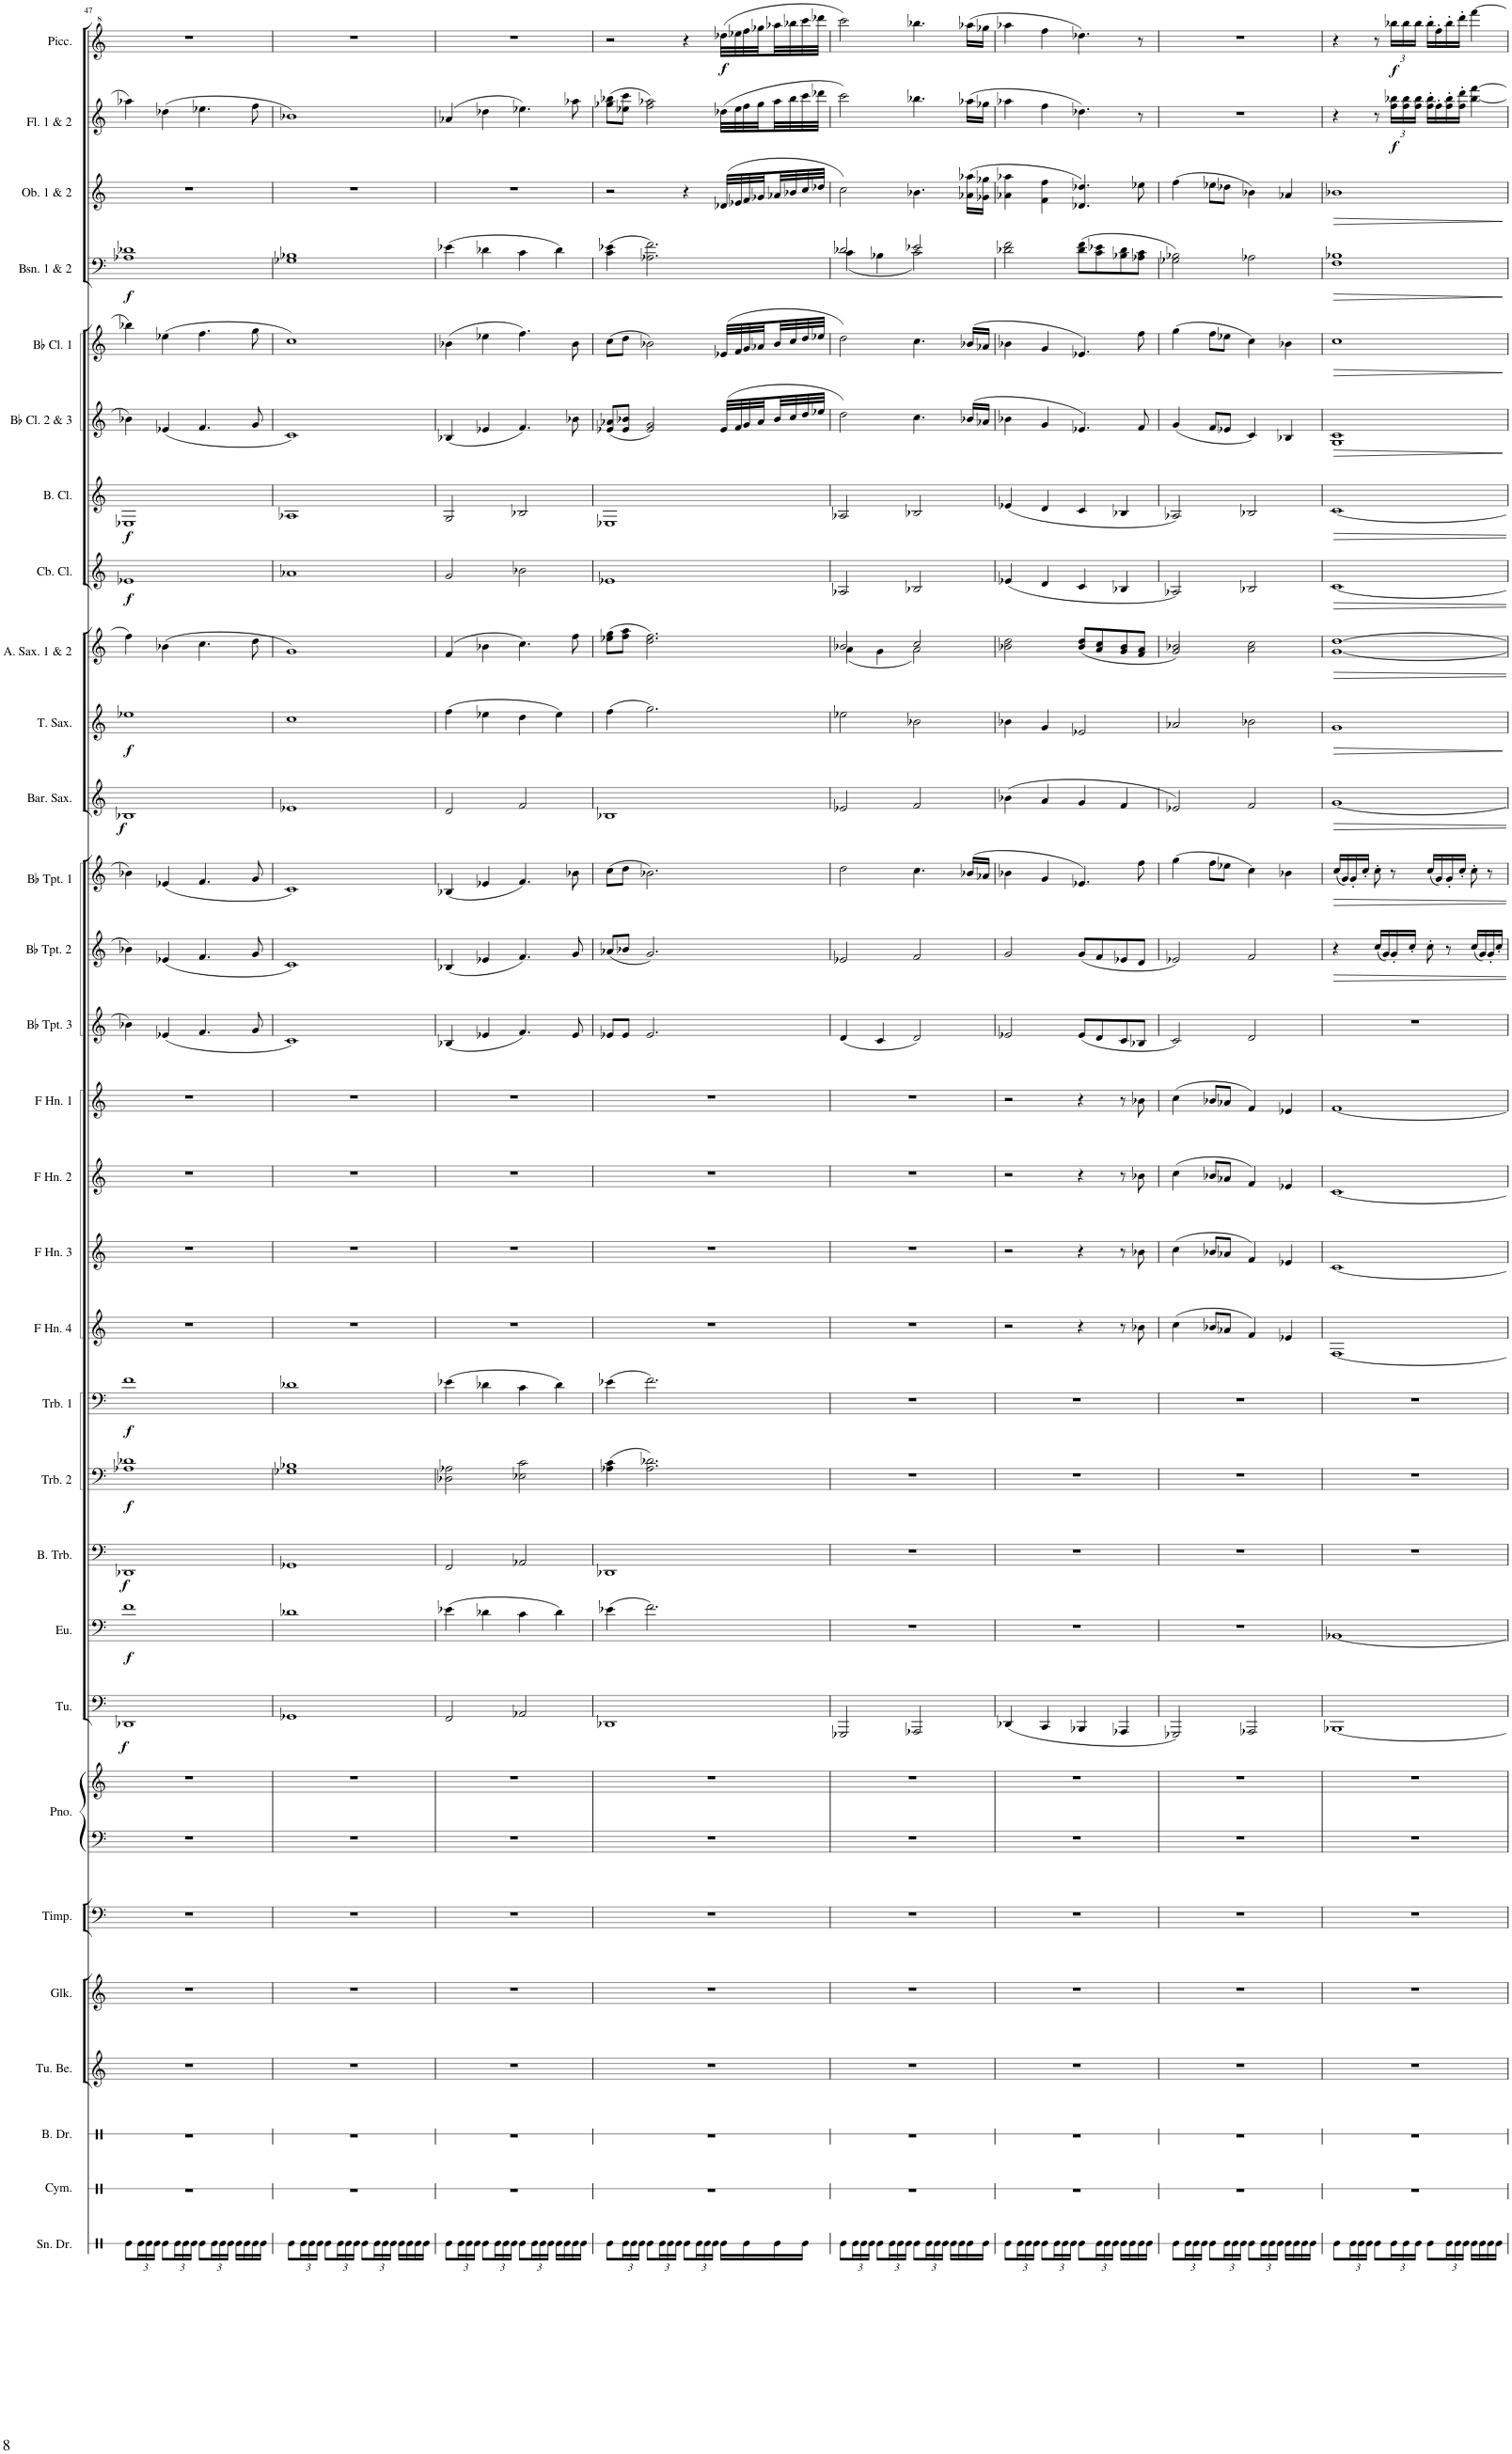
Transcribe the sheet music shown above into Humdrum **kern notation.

**kern	**kern	**kern	**kern	**kern	**kern	**kern	**kern	**kern	**dynam	**kern	**dynam	**kern	**dynam	**kern	**dynam	**kern	**dynam	**kern	**kern	**kern	**kern	**kern	**kern	**kern	**kern	**dynam	**kern	**dynam	**kern	**kern	**dynam	**kern	**dynam	**kern	**dynam	**kern	**dynam	**kern	**dynam	**kern	**dynam	**kern	**dynam	**kern	**dynam
*part30	*part29	*part28	*part27	*part26	*part25	*part24	*part24	*part23	*part23	*part22	*part22	*part21	*part21	*part20	*part20	*part19	*part19	*part18	*part17	*part16	*part15	*part14	*part13	*part12	*part11	*part11	*part10	*part10	*part9	*part8	*part8	*part7	*part7	*part6	*part6	*part5	*part5	*part4	*part4	*part3	*part3	*part2	*part2	*part1	*part1
*staff31	*staff30	*staff29	*staff28	*staff27	*staff26	*staff25	*staff24	*staff23	*staff23	*staff22	*staff22	*staff21	*staff21	*staff20	*staff20	*staff19	*staff19	*staff18	*staff17	*staff16	*staff15	*staff14	*staff13	*staff12	*staff11	*staff11	*staff10	*staff10	*staff9	*staff8	*staff8	*staff7	*staff7	*staff6	*staff6	*staff5	*staff5	*staff4	*staff4	*staff3	*staff3	*staff2	*staff2	*staff1	*staff1
*I"Snare Drum	*I"Cymbal	*I"Bass Drum	*I"Tubular Bells	*I"Glockenspiel	*I"Timpani	*I"Piano	*	*I"Tuba	*	*I"Euphonium	*	*I"Bass Trombone	*	*I"Trombone 2	*	*I"Trombone 1	*	*I"F Horn 4	*I"F Horn 3	*I"F Horn 2	*I"F Horn 1	*I"Bb Trumpet 3	*I"Bb Trumpet 2	*I"Bb Trumpet 1	*I"Baritone Saxophone	*	*I"Tenor Saxophone	*	*I"Alto Saxophone 1 &amp; 2	*I"Contrabass Clarinet	*	*I"Bass Clarinet	*	*I"Bb Clarinet 2 &amp; 3	*	*I"Bb Clarinet 1	*	*I"Bassoon 1 &amp; 2	*	*I"Oboe 1 &amp; 2	*	*I"Flute 1 &amp; 2	*	*I"Piccolo	*
*I'Sn. Dr.	*I'Cym.	*I'B. Dr.	*I'Tu. Be.	*I'Glk.	*I'Timp.	*I'Pno.	*	*I'Tu.	*	*I'Eu.	*	*I'B. Trb.	*	*I'Trb. 2	*	*I'Trb. 1	*	*I'F Hn. 4	*I'F Hn. 3	*I'F Hn. 2	*I'F Hn. 1	*I'Bb Tpt. 3	*I'Bb Tpt. 2	*I'Bb Tpt. 1	*I'Bar. Sax.	*	*I'T. Sax.	*	*I'A. Sax. 1 &amp; 2	*I'Cb. Cl.	*	*I'B. Cl.	*	*I'Bb Cl. 2 &amp; 3	*	*I'Bb Cl. 1	*	*I'Bsn. 1 &amp; 2	*	*I'Ob. 1 &amp; 2	*	*I'Fl. 1 &amp; 2	*	*I'Picc.	*
!!LO:PB:g=z
*clefX	*clefX	*clefX	*clefG2	*clefG2	*clefF4	*clefF4	*clefG2	*clefF4	*	*clefF4	*	*clefF4	*	*clefF4	*	*clefF4	*	*clefG2	*clefG2	*clefG2	*clefG2	*clefG2	*clefG2	*clefG2	*clefG2	*	*clefG2	*	*clefG2	*clefG2	*	*clefG2	*	*clefG2	*	*clefG2	*	*clefF4	*	*clefG2	*	*clefG2	*	*clefG^2	*
*	*	*	*	*Trd-14c-24	*	*	*	*	*	*	*	*	*	*	*	*	*	*Trd4c7	*Trd4c7	*Trd4c7	*Trd4c7	*Trd1c2	*Trd1c2	*Trd1c2	*Trd12c21	*	*Trd8c14	*	*Trd5c9	*Trd15c26	*	*Trd8c14	*	*Trd1c2	*	*Trd1c2	*	*	*	*	*	*	*	*Trd-7c-12	*
*k[]	*k[]	*k[]	*k[]	*k[]	*k[]	*k[]	*k[]	*k[]	*	*k[]	*	*k[]	*	*k[]	*	*k[]	*	*k[]	*k[]	*k[]	*k[]	*k[]	*k[]	*k[]	*k[]	*	*k[]	*	*k[]	*k[]	*	*k[]	*	*k[]	*	*k[]	*	*k[]	*	*k[]	*	*k[]	*	*k[]	*
*M4/4	*M4/4	*M4/4	*M4/4	*M4/4	*M4/4	*M4/4	*M4/4	*M4/4	*	*M4/4	*	*M4/4	*	*M4/4	*	*M4/4	*	*M4/4	*M4/4	*M4/4	*M4/4	*M4/4	*M4/4	*M4/4	*M4/4	*	*M4/4	*	*M4/4	*M4/4	*	*M4/4	*	*M4/4	*	*M4/4	*	*M4/4	*	*M4/4	*	*M4/4	*	*M4/4	*
=47	=47	=47	=47	=47	=47	=47	=47	=47	=47	=47	=47	=47	=47	=47	=47	=47	=47	=47	=47	=47	=47	=47	=47	=47	=47	=47	=47	=47	=47	=47	=47	=47	=47	=47	=47	=47	=47	=47	=47	=47	=47	=47	=47	=47	=47
!	!	!	!	!	!	!	!	!	!LO:DY:b	!	!LO:DY:b	!	!LO:DY:b	!	!LO:DY:b	!	!LO:DY:b	!	!	!	!	!	!	!	!	!LO:DY:b	!	!LO:DY:b	!	!	!LO:DY:b	!	!LO:DY:b	!	!	!	!	!	!LO:DY:b	!	!	!	!	!	!
8Re\L	1r	1r	1r	1r	1r	1r	1r	1DD-X	f	1f	f	1DD-X	f	1A-X 1d-X	f	1f	f	1r	1r	1r	1r	4b-X\	4b-X\	4b-X\	1B-X	f	1ee-X	f	4ff\	1e-X	f	1E-X	f	4b-X\	.	4bb-X\	.	1A-X 1d-X	f	1r	.	4aa-X\	.	1r	.
*Xbrackettup	*	*	*	*	*	*	*	*	*	*	*	*	*	*	*	*	*	*	*	*	*	*	*	*	*	*	*	*	*	*	*	*	*	*	*	*	*	*	*	*	*	*	*	*	*
24Re\L	.	.	.	.	.	.	.	.	.	.	.	.	.	.	.	.	.	.	.	.	.	.	.	.	.	.	.	.	.	.	.	.	.	.	.	.	.	.	.	.	.	.	.	.	.
24Re\	.	.	.	.	.	.	.	.	.	.	.	.	.	.	.	.	.	.	.	.	.	.	.	.	.	.	.	.	.	.	.	.	.	.	.	.	.	.	.	.	.	.	.	.	.
24Re\JJ	.	.	.	.	.	.	.	.	.	.	.	.	.	.	.	.	.	.	.	.	.	.	.	.	.	.	.	.	.	.	.	.	.	.	.	.	.	.	.	.	.	.	.	.	.
8Re\L	.	.	.	.	.	.	.	.	.	.	.	.	.	.	.	.	.	.	.	.	.	(4e-X/	(4e-X/	(4e-X/	.	.	.	.	(4b-X\	.	.	.	.	(4e-X/	.	(4ee-X\	.	.	.	.	.	(4dd-X\	.	.	.
24Re\L	.	.	.	.	.	.	.	.	.	.	.	.	.	.	.	.	.	.	.	.	.	.	.	.	.	.	.	.	.	.	.	.	.	.	.	.	.	.	.	.	.	.	.	.	.
24Re\	.	.	.	.	.	.	.	.	.	.	.	.	.	.	.	.	.	.	.	.	.	.	.	.	.	.	.	.	.	.	.	.	.	.	.	.	.	.	.	.	.	.	.	.	.
24Re\JJ	.	.	.	.	.	.	.	.	.	.	.	.	.	.	.	.	.	.	.	.	.	.	.	.	.	.	.	.	.	.	.	.	.	.	.	.	.	.	.	.	.	.	.	.	.
8Re\L	.	.	.	.	.	.	.	.	.	.	.	.	.	.	.	.	.	.	.	.	.	4.f/	4.f/	4.f/	.	.	.	.	4.cc\	.	.	.	.	4.f/	.	4.ff\	.	.	.	.	.	4.ee-X\	.	.	.
24Re\L	.	.	.	.	.	.	.	.	.	.	.	.	.	.	.	.	.	.	.	.	.	.	.	.	.	.	.	.	.	.	.	.	.	.	.	.	.	.	.	.	.	.	.	.	.
24Re\	.	.	.	.	.	.	.	.	.	.	.	.	.	.	.	.	.	.	.	.	.	.	.	.	.	.	.	.	.	.	.	.	.	.	.	.	.	.	.	.	.	.	.	.	.
24Re\JJ	.	.	.	.	.	.	.	.	.	.	.	.	.	.	.	.	.	.	.	.	.	.	.	.	.	.	.	.	.	.	.	.	.	.	.	.	.	.	.	.	.	.	.	.	.
16Re\LL	.	.	.	.	.	.	.	.	.	.	.	.	.	.	.	.	.	.	.	.	.	.	.	.	.	.	.	.	.	.	.	.	.	.	.	.	.	.	.	.	.	.	.	.	.
16Re\	.	.	.	.	.	.	.	.	.	.	.	.	.	.	.	.	.	.	.	.	.	.	.	.	.	.	.	.	.	.	.	.	.	.	.	.	.	.	.	.	.	.	.	.	.
16Re\	.	.	.	.	.	.	.	.	.	.	.	.	.	.	.	.	.	.	.	.	.	8g/	8g/	8g/	.	.	.	.	8dd\	.	.	.	.	8g/	.	8gg\	.	.	.	.	.	8ff\	.	.	.
16Re\JJ	.	.	.	.	.	.	.	.	.	.	.	.	.	.	.	.	.	.	.	.	.	.	.	.	.	.	.	.	.	.	.	.	.	.	.	.	.	.	.	.	.	.	.	.	.
=48	=48	=48	=48	=48	=48	=48	=48	=48	=48	=48	=48	=48	=48	=48	=48	=48	=48	=48	=48	=48	=48	=48	=48	=48	=48	=48	=48	=48	=48	=48	=48	=48	=48	=48	=48	=48	=48	=48	=48	=48	=48	=48	=48	=48	=48
8Re\L	1r	1r	1r	1r	1r	1r	1r	1GG-X	.	1d-X	.	1GG-X	.	1G-X 1B-X	.	1d-X	.	1r	1r	1r	1r	1c)	1c)	1c)	1e-X	.	1cc	.	1g)	1a-X	.	1A-X	.	1c)	.	1cc)	.	1G-X 1B-X	.	1r	.	1b-X)	.	1r	.
24Re\L	.	.	.	.	.	.	.	.	.	.	.	.	.	.	.	.	.	.	.	.	.	.	.	.	.	.	.	.	.	.	.	.	.	.	.	.	.	.	.	.	.	.	.	.	.
24Re\	.	.	.	.	.	.	.	.	.	.	.	.	.	.	.	.	.	.	.	.	.	.	.	.	.	.	.	.	.	.	.	.	.	.	.	.	.	.	.	.	.	.	.	.	.
24Re\JJ	.	.	.	.	.	.	.	.	.	.	.	.	.	.	.	.	.	.	.	.	.	.	.	.	.	.	.	.	.	.	.	.	.	.	.	.	.	.	.	.	.	.	.	.	.
8Re\L	.	.	.	.	.	.	.	.	.	.	.	.	.	.	.	.	.	.	.	.	.	.	.	.	.	.	.	.	.	.	.	.	.	.	.	.	.	.	.	.	.	.	.	.	.
24Re\L	.	.	.	.	.	.	.	.	.	.	.	.	.	.	.	.	.	.	.	.	.	.	.	.	.	.	.	.	.	.	.	.	.	.	.	.	.	.	.	.	.	.	.	.	.
24Re\	.	.	.	.	.	.	.	.	.	.	.	.	.	.	.	.	.	.	.	.	.	.	.	.	.	.	.	.	.	.	.	.	.	.	.	.	.	.	.	.	.	.	.	.	.
24Re\JJ	.	.	.	.	.	.	.	.	.	.	.	.	.	.	.	.	.	.	.	.	.	.	.	.	.	.	.	.	.	.	.	.	.	.	.	.	.	.	.	.	.	.	.	.	.
8Re\L	.	.	.	.	.	.	.	.	.	.	.	.	.	.	.	.	.	.	.	.	.	.	.	.	.	.	.	.	.	.	.	.	.	.	.	.	.	.	.	.	.	.	.	.	.
24Re\L	.	.	.	.	.	.	.	.	.	.	.	.	.	.	.	.	.	.	.	.	.	.	.	.	.	.	.	.	.	.	.	.	.	.	.	.	.	.	.	.	.	.	.	.	.
24Re\	.	.	.	.	.	.	.	.	.	.	.	.	.	.	.	.	.	.	.	.	.	.	.	.	.	.	.	.	.	.	.	.	.	.	.	.	.	.	.	.	.	.	.	.	.
24Re\JJ	.	.	.	.	.	.	.	.	.	.	.	.	.	.	.	.	.	.	.	.	.	.	.	.	.	.	.	.	.	.	.	.	.	.	.	.	.	.	.	.	.	.	.	.	.
16Re\LL	.	.	.	.	.	.	.	.	.	.	.	.	.	.	.	.	.	.	.	.	.	.	.	.	.	.	.	.	.	.	.	.	.	.	.	.	.	.	.	.	.	.	.	.	.
16Re\	.	.	.	.	.	.	.	.	.	.	.	.	.	.	.	.	.	.	.	.	.	.	.	.	.	.	.	.	.	.	.	.	.	.	.	.	.	.	.	.	.	.	.	.	.
16Re\	.	.	.	.	.	.	.	.	.	.	.	.	.	.	.	.	.	.	.	.	.	.	.	.	.	.	.	.	.	.	.	.	.	.	.	.	.	.	.	.	.	.	.	.	.
16Re\JJ	.	.	.	.	.	.	.	.	.	.	.	.	.	.	.	.	.	.	.	.	.	.	.	.	.	.	.	.	.	.	.	.	.	.	.	.	.	.	.	.	.	.	.	.	.
=49	=49	=49	=49	=49	=49	=49	=49	=49	=49	=49	=49	=49	=49	=49	=49	=49	=49	=49	=49	=49	=49	=49	=49	=49	=49	=49	=49	=49	=49	=49	=49	=49	=49	=49	=49	=49	=49	=49	=49	=49	=49	=49	=49	=49	=49
8Re\L	1r	1r	1r	1r	1r	1r	1r	2FF/	.	(4e-X\	.	2FF/	.	2D-X\ 2A-X\	.	(4e-X\	.	1r	1r	1r	1r	(4B-X/	(4B-X/	(4B-X/	2d/	.	(4ff\	.	(4f/	2g/	.	2G/	.	(4B-X/	.	(4b-X\	.	(4e-X\	.	1r	.	(4a-X/	.	1r	.
24Re\L	.	.	.	.	.	.	.	.	.	.	.	.	.	.	.	.	.	.	.	.	.	.	.	.	.	.	.	.	.	.	.	.	.	.	.	.	.	.	.	.	.	.	.	.	.
24Re\	.	.	.	.	.	.	.	.	.	.	.	.	.	.	.	.	.	.	.	.	.	.	.	.	.	.	.	.	.	.	.	.	.	.	.	.	.	.	.	.	.	.	.	.	.
24Re\JJ	.	.	.	.	.	.	.	.	.	.	.	.	.	.	.	.	.	.	.	.	.	.	.	.	.	.	.	.	.	.	.	.	.	.	.	.	.	.	.	.	.	.	.	.	.
8Re\L	.	.	.	.	.	.	.	.	.	4d-X\	.	.	.	.	.	4d-X\	.	.	.	.	.	4e-X/	4e-X/	4e-X/	.	.	4ee-X\	.	4b-X\	.	.	.	.	4e-X/	.	4ee-X\	.	4d-X\	.	.	.	4dd-X\	.	.	.
24Re\L	.	.	.	.	.	.	.	.	.	.	.	.	.	.	.	.	.	.	.	.	.	.	.	.	.	.	.	.	.	.	.	.	.	.	.	.	.	.	.	.	.	.	.	.	.
24Re\	.	.	.	.	.	.	.	.	.	.	.	.	.	.	.	.	.	.	.	.	.	.	.	.	.	.	.	.	.	.	.	.	.	.	.	.	.	.	.	.	.	.	.	.	.
24Re\JJ	.	.	.	.	.	.	.	.	.	.	.	.	.	.	.	.	.	.	.	.	.	.	.	.	.	.	.	.	.	.	.	.	.	.	.	.	.	.	.	.	.	.	.	.	.
8Re\L	.	.	.	.	.	.	.	2AA-X/	.	4c\	.	2AA-X/	.	2E-X\ 2c\	.	4c\	.	.	.	.	.	4.f/)	4.f/)	4.f/)	2f/	.	4dd\	.	4.cc\)	2b-X\	.	2B-X/	.	4.f/)	.	4.ff\)	.	4c\	.	.	.	4.ee-X\)	.	.	.
24Re\L	.	.	.	.	.	.	.	.	.	.	.	.	.	.	.	.	.	.	.	.	.	.	.	.	.	.	.	.	.	.	.	.	.	.	.	.	.	.	.	.	.	.	.	.	.
24Re\	.	.	.	.	.	.	.	.	.	.	.	.	.	.	.	.	.	.	.	.	.	.	.	.	.	.	.	.	.	.	.	.	.	.	.	.	.	.	.	.	.	.	.	.	.
24Re\JJ	.	.	.	.	.	.	.	.	.	.	.	.	.	.	.	.	.	.	.	.	.	.	.	.	.	.	.	.	.	.	.	.	.	.	.	.	.	.	.	.	.	.	.	.	.
16Re\LL	.	.	.	.	.	.	.	.	.	4d-\)	.	.	.	.	.	4d-\)	.	.	.	.	.	.	.	.	.	.	4ee-\)	.	.	.	.	.	.	.	.	.	.	4d-\)	.	.	.	.	.	.	.
16Re\	.	.	.	.	.	.	.	.	.	.	.	.	.	.	.	.	.	.	.	.	.	.	.	.	.	.	.	.	.	.	.	.	.	.	.	.	.	.	.	.	.	.	.	.	.
16Re\	.	.	.	.	.	.	.	.	.	.	.	.	.	.	.	.	.	.	.	.	.	8e-/	8g/	8b-X\	.	.	.	.	8ff\	.	.	.	.	8b-X\	.	8b-\	.	.	.	.	.	8aa-X\	.	.	.
16Re\JJ	.	.	.	.	.	.	.	.	.	.	.	.	.	.	.	.	.	.	.	.	.	.	.	.	.	.	.	.	.	.	.	.	.	.	.	.	.	.	.	.	.	.	.	.	.
=50	=50	=50	=50	=50	=50	=50	=50	=50	=50	=50	=50	=50	=50	=50	=50	=50	=50	=50	=50	=50	=50	=50	=50	=50	=50	=50	=50	=50	=50	=50	=50	=50	=50	=50	=50	=50	=50	=50	=50	=50	=50	=50	=50	=50	=50
8Re\L	1r	1r	1r	1r	1r	1r	1r	1DD-X	.	(4e-X\	.	1DD-X	.	(4A-X\ 4c\	.	(4e-X\	.	1r	1r	1r	1r	8e-X/L	(8a-X/L	(8cc\L	1B-X	.	(4ff\	.	(8ee-X\ 8gg\L	1e-X	.	1E-X	.	(8e-X/ 8a-X/L	.	(8cc\L	.	(4c\ 4e-X\	.	2r	.	(8gg-X\ 8bb-X\L	.	2r	.
24Re\L	.	.	.	.	.	.	.	.	.	.	.	.	.	.	.	.	.	.	.	.	.	8e-/J	8b-X/J	8dd\J	.	.	.	.	8ff\ 8aa\J	.	.	.	.	8e-/ 8b-X/J	.	8dd\J	.	.	.	.	.	8ee-X\ 8ccc\J	.	.	.
24Re\	.	.	.	.	.	.	.	.	.	.	.	.	.	.	.	.	.	.	.	.	.	.	.	.	.	.	.	.	.	.	.	.	.	.	.	.	.	.	.	.	.	.	.	.	.
24Re\JJ	.	.	.	.	.	.	.	.	.	.	.	.	.	.	.	.	.	.	.	.	.	.	.	.	.	.	.	.	.	.	.	.	.	.	.	.	.	.	.	.	.	.	.	.	.
8Re\L	.	.	.	.	.	.	.	.	.	2.f\)	.	.	.	2.A-\ 2.d-X\)	.	2.f\)	.	.	.	.	.	2.e-/	2.g/)	2.b-X\)	.	.	2.gg\)	.	2.dd\ 2.ff\)	.	.	.	.	2e-/ 2g/)	.	2b-X\)	.	2.A-X\ 2.f\)	.	.	.	2ff\ 2aa-X\)	.	.	.
24Re\L	.	.	.	.	.	.	.	.	.	.	.	.	.	.	.	.	.	.	.	.	.	.	.	.	.	.	.	.	.	.	.	.	.	.	.	.	.	.	.	.	.	.	.	.	.
24Re\	.	.	.	.	.	.	.	.	.	.	.	.	.	.	.	.	.	.	.	.	.	.	.	.	.	.	.	.	.	.	.	.	.	.	.	.	.	.	.	.	.	.	.	.	.
24Re\JJ	.	.	.	.	.	.	.	.	.	.	.	.	.	.	.	.	.	.	.	.	.	.	.	.	.	.	.	.	.	.	.	.	.	.	.	.	.	.	.	.	.	.	.	.	.
8Re\L	.	.	.	.	.	.	.	.	.	.	.	.	.	.	.	.	.	.	.	.	.	.	.	.	.	.	.	.	.	.	.	.	.	.	.	.	.	.	.	4r	.	.	.	4r	.
24Re\L	.	.	.	.	.	.	.	.	.	.	.	.	.	.	.	.	.	.	.	.	.	.	.	.	.	.	.	.	.	.	.	.	.	.	.	.	.	.	.	.	.	.	.	.	.
24Re\	.	.	.	.	.	.	.	.	.	.	.	.	.	.	.	.	.	.	.	.	.	.	.	.	.	.	.	.	.	.	.	.	.	.	.	.	.	.	.	.	.	.	.	.	.
24Re\JJ	.	.	.	.	.	.	.	.	.	.	.	.	.	.	.	.	.	.	.	.	.	.	.	.	.	.	.	.	.	.	.	.	.	.	.	.	.	.	.	.	.	.	.	.	.
!	!	!	!	!	!	!	!	!	!	!	!	!	!	!	!	!	!	!	!	!	!	!	!	!	!	!	!	!	!	!	!	!	!	!	!	!	!	!	!	!	!	!	!	!	!LO:DY:b
16Re\LL	.	.	.	.	.	.	.	.	.	.	.	.	.	.	.	.	.	.	.	.	.	.	.	.	.	.	.	.	.	.	.	.	.	(32e-/LLL	.	(32e-X/LLL	.	.	.	(32d-X/LLL	.	(32dd-X\LLL	.	(32ddd-X\LLL	f
.	.	.	.	.	.	.	.	.	.	.	.	.	.	.	.	.	.	.	.	.	.	.	.	.	.	.	.	.	.	.	.	.	.	32f/	.	32f/	.	.	.	32e-X/	.	32ee-\	.	32eee-X\	.
16Re\	.	.	.	.	.	.	.	.	.	.	.	.	.	.	.	.	.	.	.	.	.	.	.	.	.	.	.	.	.	.	.	.	.	32g/	.	32g/	.	.	.	32f/	.	32ff\	.	32fff\	.
.	.	.	.	.	.	.	.	.	.	.	.	.	.	.	.	.	.	.	.	.	.	.	.	.	.	.	.	.	.	.	.	.	.	32a-/	.	32a-X/	.	.	.	32g-X/	.	32gg-\	.	32ggg-X\	.
16Re\	.	.	.	.	.	.	.	.	.	.	.	.	.	.	.	.	.	.	.	.	.	.	.	.	.	.	.	.	.	.	.	.	.	32b-/	.	32b-/	.	.	.	32a-X/	.	32aa-\	.	32aaa-X\	.
.	.	.	.	.	.	.	.	.	.	.	.	.	.	.	.	.	.	.	.	.	.	.	.	.	.	.	.	.	.	.	.	.	.	32cc/	.	32cc/	.	.	.	32b-X/	.	32bb-\	.	32bbb-X\	.
16Re\JJ	.	.	.	.	.	.	.	.	.	.	.	.	.	.	.	.	.	.	.	.	.	.	.	.	.	.	.	.	.	.	.	.	.	32dd/	.	32dd/	.	.	.	32cc/	.	32ccc\	.	32cccc\	.
.	.	.	.	.	.	.	.	.	.	.	.	.	.	.	.	.	.	.	.	.	.	.	.	.	.	.	.	.	.	.	.	.	.	32ee-X/JJJ	.	32ee-X/JJJ	.	.	.	32dd-X/JJJ	.	32ddd-X\JJJ	.	32dddd-X\JJJ	.
=51	=51	=51	=51	=51	=51	=51	=51	=51	=51	=51	=51	=51	=51	=51	=51	=51	=51	=51	=51	=51	=51	=51	=51	=51	=51	=51	=51	=51	=51	=51	=51	=51	=51	=51	=51	=51	=51	=51	=51	=51	=51	=51	=51	=51	=51
*	*	*	*	*	*	*	*	*	*	*	*	*	*	*	*	*	*	*	*	*	*	*	*	*	*	*	*	*	*^	*	*	*	*	*	*	*	*	*^	*	*	*	*	*	*	*
8Re\L	1r	1r	1r	1r	1r	1r	1r	2GGG-X/	.	1r	.	1r	.	1r	.	1r	.	1r	1r	1r	1r	(4d/	2e-X/	2dd\	2e-X/	.	2ee-X\	.	2b-X/	(4a\	2A-X/	.	2A-X/	.	2dd\)	.	2dd\)	.	2d-X/	(4c\	.	2cc\)	.	2ccc\)	.	2cccc\)	.
24Re\L	.	.	.	.	.	.	.	.	.	.	.	.	.	.	.	.	.	.	.	.	.	.	.	.	.	.	.	.	.	.	.	.	.	.	.	.	.	.	.	.	.	.	.	.	.	.	.
24Re\	.	.	.	.	.	.	.	.	.	.	.	.	.	.	.	.	.	.	.	.	.	.	.	.	.	.	.	.	.	.	.	.	.	.	.	.	.	.	.	.	.	.	.	.	.	.	.
24Re\JJ	.	.	.	.	.	.	.	.	.	.	.	.	.	.	.	.	.	.	.	.	.	.	.	.	.	.	.	.	.	.	.	.	.	.	.	.	.	.	.	.	.	.	.	.	.	.	.
8Re\L	.	.	.	.	.	.	.	.	.	.	.	.	.	.	.	.	.	.	.	.	.	4c/	.	.	.	.	.	.	.	4g\	.	.	.	.	.	.	.	.	.	4B-X\	.	.	.	.	.	.	.
24Re\L	.	.	.	.	.	.	.	.	.	.	.	.	.	.	.	.	.	.	.	.	.	.	.	.	.	.	.	.	.	.	.	.	.	.	.	.	.	.	.	.	.	.	.	.	.	.	.
24Re\	.	.	.	.	.	.	.	.	.	.	.	.	.	.	.	.	.	.	.	.	.	.	.	.	.	.	.	.	.	.	.	.	.	.	.	.	.	.	.	.	.	.	.	.	.	.	.
24Re\JJ	.	.	.	.	.	.	.	.	.	.	.	.	.	.	.	.	.	.	.	.	.	.	.	.	.	.	.	.	.	.	.	.	.	.	.	.	.	.	.	.	.	.	.	.	.	.	.
8Re\L	.	.	.	.	.	.	.	2AAA-X/	.	.	.	.	.	.	.	.	.	.	.	.	.	2d/)	2f/	4.cc\	2f/	.	2b-X\	.	2cc/	2a\)	2B-X/	.	2B-X/	.	4.cc\	.	4.cc\	.	2e-X/	2c\)	.	4.b-X\	.	4.bb-X\	.	4.bbb-X\	.
24Re\L	.	.	.	.	.	.	.	.	.	.	.	.	.	.	.	.	.	.	.	.	.	.	.	.	.	.	.	.	.	.	.	.	.	.	.	.	.	.	.	.	.	.	.	.	.	.	.
24Re\	.	.	.	.	.	.	.	.	.	.	.	.	.	.	.	.	.	.	.	.	.	.	.	.	.	.	.	.	.	.	.	.	.	.	.	.	.	.	.	.	.	.	.	.	.	.	.
24Re\JJ	.	.	.	.	.	.	.	.	.	.	.	.	.	.	.	.	.	.	.	.	.	.	.	.	.	.	.	.	.	.	.	.	.	.	.	.	.	.	.	.	.	.	.	.	.	.	.
16Re\LL	.	.	.	.	.	.	.	.	.	.	.	.	.	.	.	.	.	.	.	.	.	.	.	.	.	.	.	.	.	.	.	.	.	.	.	.	.	.	.	.	.	.	.	.	.	.	.
16Re\	.	.	.	.	.	.	.	.	.	.	.	.	.	.	.	.	.	.	.	.	.	.	.	.	.	.	.	.	.	.	.	.	.	.	.	.	.	.	.	.	.	.	.	.	.	.	.
16Re\	.	.	.	.	.	.	.	.	.	.	.	.	.	.	.	.	.	.	.	.	.	.	.	(16b-X/LL	.	.	.	.	.	.	.	.	.	.	(16b-X/LL	.	(16b-X/LL	.	.	.	.	(16a-X\ 16aa-X\LL	.	(16aa-X\LL	.	(16aaa-X\LL	.
16Re\JJ	.	.	.	.	.	.	.	.	.	.	.	.	.	.	.	.	.	.	.	.	.	.	.	16a-X/JJ	.	.	.	.	.	.	.	.	.	.	16a-X/JJ	.	16a-X/JJ	.	.	.	.	16g-X\ 16gg-X\JJ	.	16gg-X\JJ	.	16ggg-X\JJ	.
*	*	*	*	*	*	*	*	*	*	*	*	*	*	*	*	*	*	*	*	*	*	*	*	*	*	*	*	*	*v	*v	*	*	*	*	*	*	*	*	*v	*v	*	*	*	*	*	*	*
=52	=52	=52	=52	=52	=52	=52	=52	=52	=52	=52	=52	=52	=52	=52	=52	=52	=52	=52	=52	=52	=52	=52	=52	=52	=52	=52	=52	=52	=52	=52	=52	=52	=52	=52	=52	=52	=52	=52	=52	=52	=52	=52	=52	=52	=52
8Re\L	1r	1r	1r	1r	1r	1r	1r	(4DD-X/	.	1r	.	1r	.	1r	.	1r	.	2r	2r	2r	2r	2e-X/	2g/	4b-X\	(4b-X\	.	4b-X\	.	2b-X\ 2dd\	(4e-X/	.	(4e-X/	.	4b-X\	.	4b-X\	.	2d-X\ 2f\	.	4a-X\ 4aa-X\	.	4aa-X\	.	4aaa-X\	.
24Re\L	.	.	.	.	.	.	.	.	.	.	.	.	.	.	.	.	.	.	.	.	.	.	.	.	.	.	.	.	.	.	.	.	.	.	.	.	.	.	.	.	.	.	.	.	.
24Re\	.	.	.	.	.	.	.	.	.	.	.	.	.	.	.	.	.	.	.	.	.	.	.	.	.	.	.	.	.	.	.	.	.	.	.	.	.	.	.	.	.	.	.	.	.
24Re\JJ	.	.	.	.	.	.	.	.	.	.	.	.	.	.	.	.	.	.	.	.	.	.	.	.	.	.	.	.	.	.	.	.	.	.	.	.	.	.	.	.	.	.	.	.	.
8Re\L	.	.	.	.	.	.	.	4CC/	.	.	.	.	.	.	.	.	.	.	.	.	.	.	.	4g/	4a/	.	4g/	.	.	4d/	.	4d/	.	4g/	.	4g/	.	.	.	4f\ 4ff\	.	4ff\	.	4fff\	.
24Re\L	.	.	.	.	.	.	.	.	.	.	.	.	.	.	.	.	.	.	.	.	.	.	.	.	.	.	.	.	.	.	.	.	.	.	.	.	.	.	.	.	.	.	.	.	.
24Re\	.	.	.	.	.	.	.	.	.	.	.	.	.	.	.	.	.	.	.	.	.	.	.	.	.	.	.	.	.	.	.	.	.	.	.	.	.	.	.	.	.	.	.	.	.
24Re\JJ	.	.	.	.	.	.	.	.	.	.	.	.	.	.	.	.	.	.	.	.	.	.	.	.	.	.	.	.	.	.	.	.	.	.	.	.	.	.	.	.	.	.	.	.	.
8Re\L	.	.	.	.	.	.	.	4BBB-X/	.	.	.	.	.	.	.	.	.	4r	4r	4r	4r	(8e-/L	(8g/L	4.e-X/)	4g/	.	2e-X/	.	(8b-/ 8dd/L	4c/	.	4c/	.	4.e-X/)	.	4.e-X/)	.	(8d-\ 8f\L	.	4.d-X/ 4.dd-X/)	.	4.dd-X\)	.	4.ddd-X\)	.
24Re\L	.	.	.	.	.	.	.	.	.	.	.	.	.	.	.	.	.	.	.	.	.	8d/	8f/	.	.	.	.	.	8a/ 8cc/	.	.	.	.	.	.	.	.	8c\ 8e-X\	.	.	.	.	.	.	.
24Re\	.	.	.	.	.	.	.	.	.	.	.	.	.	.	.	.	.	.	.	.	.	.	.	.	.	.	.	.	.	.	.	.	.	.	.	.	.	.	.	.	.	.	.	.	.
24Re\JJ	.	.	.	.	.	.	.	.	.	.	.	.	.	.	.	.	.	.	.	.	.	.	.	.	.	.	.	.	.	.	.	.	.	.	.	.	.	.	.	.	.	.	.	.	.
16Re\LL	.	.	.	.	.	.	.	4AAA-X/	.	.	.	.	.	.	.	.	.	8r	8r	8r	8r	8c/	8e-X/	.	4f/	.	.	.	8g/ 8b-/	4B-X/	.	4B-X/	.	.	.	.	.	8B-X\ 8d-\	.	.	.	.	.	.	.
16Re\	.	.	.	.	.	.	.	.	.	.	.	.	.	.	.	.	.	.	.	.	.	.	.	.	.	.	.	.	.	.	.	.	.	.	.	.	.	.	.	.	.	.	.	.	.
16Re\	.	.	.	.	.	.	.	.	.	.	.	.	.	.	.	.	.	8b-X\	8b-X\	8b-X\	8b-X\	8B-X/J	8d/J	8ff\	.	.	.	.	8f/ 8a/J	.	.	.	.	8f/	.	8ff\	.	8A-X\ 8c\J	.	8ee-X\	.	8r	.	8r	.
16Re\JJ	.	.	.	.	.	.	.	.	.	.	.	.	.	.	.	.	.	.	.	.	.	.	.	.	.	.	.	.	.	.	.	.	.	.	.	.	.	.	.	.	.	.	.	.	.
=53	=53	=53	=53	=53	=53	=53	=53	=53	=53	=53	=53	=53	=53	=53	=53	=53	=53	=53	=53	=53	=53	=53	=53	=53	=53	=53	=53	=53	=53	=53	=53	=53	=53	=53	=53	=53	=53	=53	=53	=53	=53	=53	=53	=53	=53
8Re\L	1r	1r	1r	1r	1r	1r	1r	2GGG-X/)	.	1r	.	1r	.	1r	.	1r	.	(4cc\	(4cc\	(4cc\	(4cc\	2c/)	2e-X/)	(4gg\	2e-X/)	.	2a-X/	.	2g/ 2b-X/)	2A-X/)	.	2A-X/)	.	(4g/	.	(4gg\	.	2G-X\ 2B-X\)	.	(4ff\	.	1r	.	1r	.
24Re\L	.	.	.	.	.	.	.	.	.	.	.	.	.	.	.	.	.	.	.	.	.	.	.	.	.	.	.	.	.	.	.	.	.	.	.	.	.	.	.	.	.	.	.	.	.
24Re\	.	.	.	.	.	.	.	.	.	.	.	.	.	.	.	.	.	.	.	.	.	.	.	.	.	.	.	.	.	.	.	.	.	.	.	.	.	.	.	.	.	.	.	.	.
24Re\JJ	.	.	.	.	.	.	.	.	.	.	.	.	.	.	.	.	.	.	.	.	.	.	.	.	.	.	.	.	.	.	.	.	.	.	.	.	.	.	.	.	.	.	.	.	.
8Re\L	.	.	.	.	.	.	.	.	.	.	.	.	.	.	.	.	.	8b-X/L	8b-X/L	8b-X/L	8b-X/L	.	.	8ff\L	.	.	.	.	.	.	.	.	.	8f/L	.	8ff\L	.	.	.	8ee-X\L	.	.	.	.	.
24Re\L	.	.	.	.	.	.	.	.	.	.	.	.	.	.	.	.	.	8a-X/J	8a-X/J	8a-X/J	8a-X/J	.	.	8ee-X\J	.	.	.	.	.	.	.	.	.	8e-X/J	.	8ee-X\J	.	.	.	8dd-X\J	.	.	.	.	.
24Re\	.	.	.	.	.	.	.	.	.	.	.	.	.	.	.	.	.	.	.	.	.	.	.	.	.	.	.	.	.	.	.	.	.	.	.	.	.	.	.	.	.	.	.	.	.
24Re\JJ	.	.	.	.	.	.	.	.	.	.	.	.	.	.	.	.	.	.	.	.	.	.	.	.	.	.	.	.	.	.	.	.	.	.	.	.	.	.	.	.	.	.	.	.	.
8Re\L	.	.	.	.	.	.	.	2AAA-X/	.	.	.	.	.	.	.	.	.	4f/)	4f/)	4f/)	4f/)	2d/	2f/	4cc\)	2f/	.	2b-X\	.	2a\ 2cc\	2B-X/	.	2B-X/	.	4c/)	.	4cc\)	.	2A-X\	.	4b-X\)	.	.	.	.	.
24Re\L	.	.	.	.	.	.	.	.	.	.	.	.	.	.	.	.	.	.	.	.	.	.	.	.	.	.	.	.	.	.	.	.	.	.	.	.	.	.	.	.	.	.	.	.	.
24Re\	.	.	.	.	.	.	.	.	.	.	.	.	.	.	.	.	.	.	.	.	.	.	.	.	.	.	.	.	.	.	.	.	.	.	.	.	.	.	.	.	.	.	.	.	.
24Re\JJ	.	.	.	.	.	.	.	.	.	.	.	.	.	.	.	.	.	.	.	.	.	.	.	.	.	.	.	.	.	.	.	.	.	.	.	.	.	.	.	.	.	.	.	.	.
16Re\LL	.	.	.	.	.	.	.	.	.	.	.	.	.	.	.	.	.	4e-X/	4e-X/	4e-X/	4e-X/	.	.	4b-X\	.	.	.	.	.	.	.	.	.	4B-X/	.	4b-X\	.	.	.	4a-X/	.	.	.	.	.
16Re\	.	.	.	.	.	.	.	.	.	.	.	.	.	.	.	.	.	.	.	.	.	.	.	.	.	.	.	.	.	.	.	.	.	.	.	.	.	.	.	.	.	.	.	.	.
16Re\	.	.	.	.	.	.	.	.	.	.	.	.	.	.	.	.	.	.	.	.	.	.	.	.	.	.	.	.	.	.	.	.	.	.	.	.	.	.	.	.	.	.	.	.	.
16Re\JJ	.	.	.	.	.	.	.	.	.	.	.	.	.	.	.	.	.	.	.	.	.	.	.	.	.	.	.	.	.	.	.	.	.	.	.	.	.	.	.	.	.	.	.	.	.
=54	=54	=54	=54	=54	=54	=54	=54	=54	=54	=54	=54	=54	=54	=54	=54	=54	=54	=54	=54	=54	=54	=54	=54	=54	=54	=54	=54	=54	=54	=54	=54	=54	=54	=54	=54	=54	=54	=54	=54	=54	=54	=54	=54	=54	=54
!	!	!	!	!	!	!	!	!	!	!	!	!	!	!	!	!	!	!	!	!	!	!	!	!	!	!	!	!LO:HP:b	!	!	!	!	!	!	!LO:HP:b	!	!LO:HP:b	!	!LO:HP:b	!	!LO:HP:b	!	!	!	!
8Re\L	1r	1r	1r	1r	1r	1r	1r	[1BBB-X	.	[1BB-X	.	1r	.	1r	.	1r	.	[1F	[1c	[1c	[1f	1r	4r	(16cc/LL	[1g	.	1g	>	[1g [1dd	[1c	.	[1c	.	1G 1c	>	1cc	>	1F 1B-X	>	1b-X	>	4r	.	4r	.
.	.	.	.	.	.	.	.	.	.	.	.	.	.	.	.	.	.	.	.	.	.	.	.	16g/)	.	.	.	.	.	.	.	.	.	.	.	.	.	.	.	.	.	.	.	.	.
24Re\L	.	.	.	.	.	.	.	.	.	.	.	.	.	.	.	.	.	.	.	.	.	.	.	16g'/	.	.	.	.	.	.	.	.	.	.	.	.	.	.	.	.	.	.	.	.	.
24Re\	.	.	.	.	.	.	.	.	.	.	.	.	.	.	.	.	.	.	.	.	.	.	.	.	.	.	.	.	.	.	.	.	.	.	.	.	.	.	.	.	.	.	.	.	.
.	.	.	.	.	.	.	.	.	.	.	.	.	.	.	.	.	.	.	.	.	.	.	.	16cc'/JJ	.	.	.	.	.	.	.	.	.	.	.	.	.	.	.	.	.	.	.	.	.
24Re\JJ	.	.	.	.	.	.	.	.	.	.	.	.	.	.	.	.	.	.	.	.	.	.	.	.	.	.	.	.	.	.	.	.	.	.	.	.	.	.	.	.	.	.	.	.	.
8Re\L	.	.	.	.	.	.	.	.	.	.	.	.	.	.	.	.	.	.	.	.	.	.	(16cc/LL	8cc'\	.	.	.	.	.	.	.	.	.	.	.	.	.	.	.	.	.	8r	.	8r	.
.	.	.	.	.	.	.	.	.	.	.	.	.	.	.	.	.	.	.	.	.	.	.	16g/)	.	.	.	.	.	.	.	.	.	.	.	.	.	.	.	.	.	.	.	.	.	.
*	*	*	*	*	*	*	*	*	*	*	*	*	*	*	*	*	*	*	*	*	*	*	*	*	*	*	*	*	*	*	*	*	*	*	*	*	*	*	*	*	*	*Xbrackettup	*	*Xbrackettup	*
!	!	!	!	!	!	!	!	!	!	!	!	!	!	!	!	!	!	!	!	!	!	!	!	!	!	!	!	!	!	!	!	!	!	!	!	!	!	!	!	!	!	!	!LO:DY:b	!	!LO:DY:b
24Re\L	.	.	.	.	.	.	.	.	.	.	.	.	.	.	.	.	.	.	.	.	.	.	16g'/	8r	.	.	.	.	.	.	.	.	.	.	.	.	.	.	.	.	.	24ff\ 24bb-X\LL	f	24bbb-X\LL	f
24Re\	.	.	.	.	.	.	.	.	.	.	.	.	.	.	.	.	.	.	.	.	.	.	.	.	.	.	.	.	.	.	.	.	.	.	.	.	.	.	.	.	.	24ff\ 24bb-\	.	24bbb-\	.
.	.	.	.	.	.	.	.	.	.	.	.	.	.	.	.	.	.	.	.	.	.	.	16cc'/JJ	.	.	.	.	.	.	.	.	.	.	.	.	.	.	.	.	.	.	.	.	.	.
24Re\JJ	.	.	.	.	.	.	.	.	.	.	.	.	.	.	.	.	.	.	.	.	.	.	.	.	.	.	.	.	.	.	.	.	.	.	.	.	.	.	.	.	.	24ff\ 24bb-\JJ	.	24bbb-\JJ	.
8Re\L	.	.	.	.	.	.	.	.	.	.	.	.	.	.	.	.	.	.	.	.	.	.	8cc'\	(16cc/LL	.	.	.	.	.	.	.	.	.	.	.	.	.	.	.	.	.	16ff\' 16bb-\'LL	.	16bbb-'\LL	.
.	.	.	.	.	.	.	.	.	.	.	.	.	.	.	.	.	.	.	.	.	.	.	.	16g/)	.	.	.	.	.	.	.	.	.	.	.	.	.	.	.	.	.	16ff'\	.	16fff'\	.
24Re\L	.	.	.	.	.	.	.	.	.	.	.	.	.	.	.	.	.	.	.	.	.	.	8r	16g'/	.	.	.	.	.	.	.	.	.	.	.	.	.	.	.	.	.	16ff\' 16bb-\'	.	16bbb-'\	.
24Re\	.	.	.	.	.	.	.	.	.	.	.	.	.	.	.	.	.	.	.	.	.	.	.	.	.	.	.	.	.	.	.	.	.	.	.	.	.	.	.	.	.	.	.	.	.
.	.	.	.	.	.	.	.	.	.	.	.	.	.	.	.	.	.	.	.	.	.	.	.	16cc'/JJ	.	.	.	.	.	.	.	.	.	.	.	.	.	.	.	.	.	16ff\' 16ddd\'JJ	.	16dddd'\JJ	.
24Re\JJ	.	.	.	.	.	.	.	.	.	.	.	.	.	.	.	.	.	.	.	.	.	.	.	.	.	.	.	.	.	.	.	.	.	.	.	.	.	.	.	.	.	.	.	.	.
16Re\LL	.	.	.	.	.	.	.	.	.	.	.	.	.	.	.	.	.	.	.	.	.	.	(16cc/LL	8cc'\	.	.	.	.	.	.	.	.	.	.	.	.	.	.	.	.	.	[4bb-\ [4fff\	.	[4ffff\	.
16Re\	.	.	.	.	.	.	.	.	.	.	.	.	.	.	.	.	.	.	.	.	.	.	16g/)	.	.	.	.	.	.	.	.	.	.	.	.	.	.	.	.	.	.	.	.	.	.
16Re\	.	.	.	.	.	.	.	.	.	.	.	.	.	.	.	.	.	.	.	.	.	.	16g'/	8r	.	.	.	.	.	.	.	.	.	.	.	.	.	.	.	.	.	.	.	.	.
16Re\JJ	.	.	.	.	.	.	.	.	.	.	.	.	.	.	.	.	.	.	.	.	.	.	16cc'/JJ	.	.	.	.	.	.	.	.	.	.	.	.	.	.	.	.	.	.	.	.	.	.
.	.	.	.	.	.	.	.	.	.	.	.	.	.	.	.	.	.	.	.	.	.	.	.	.	.	.	.	]	.	.	.	.	.	.	]	.	]	.	]	.	]	.	.	.	.
=	=	=	=	=	=	=	=	=	=	=	=	=	=	=	=	=	=	=	=	=	=	=	=	=	=	=	=	=	=	=	=	=	=	=	=	=	=	=	=	=	=	=	=	=	=
*-	*-	*-	*-	*-	*-	*-	*-	*-	*-	*-	*-	*-	*-	*-	*-	*-	*-	*-	*-	*-	*-	*-	*-	*-	*-	*-	*-	*-	*-	*-	*-	*-	*-	*-	*-	*-	*-	*-	*-	*-	*-	*-	*-	*-	*-
